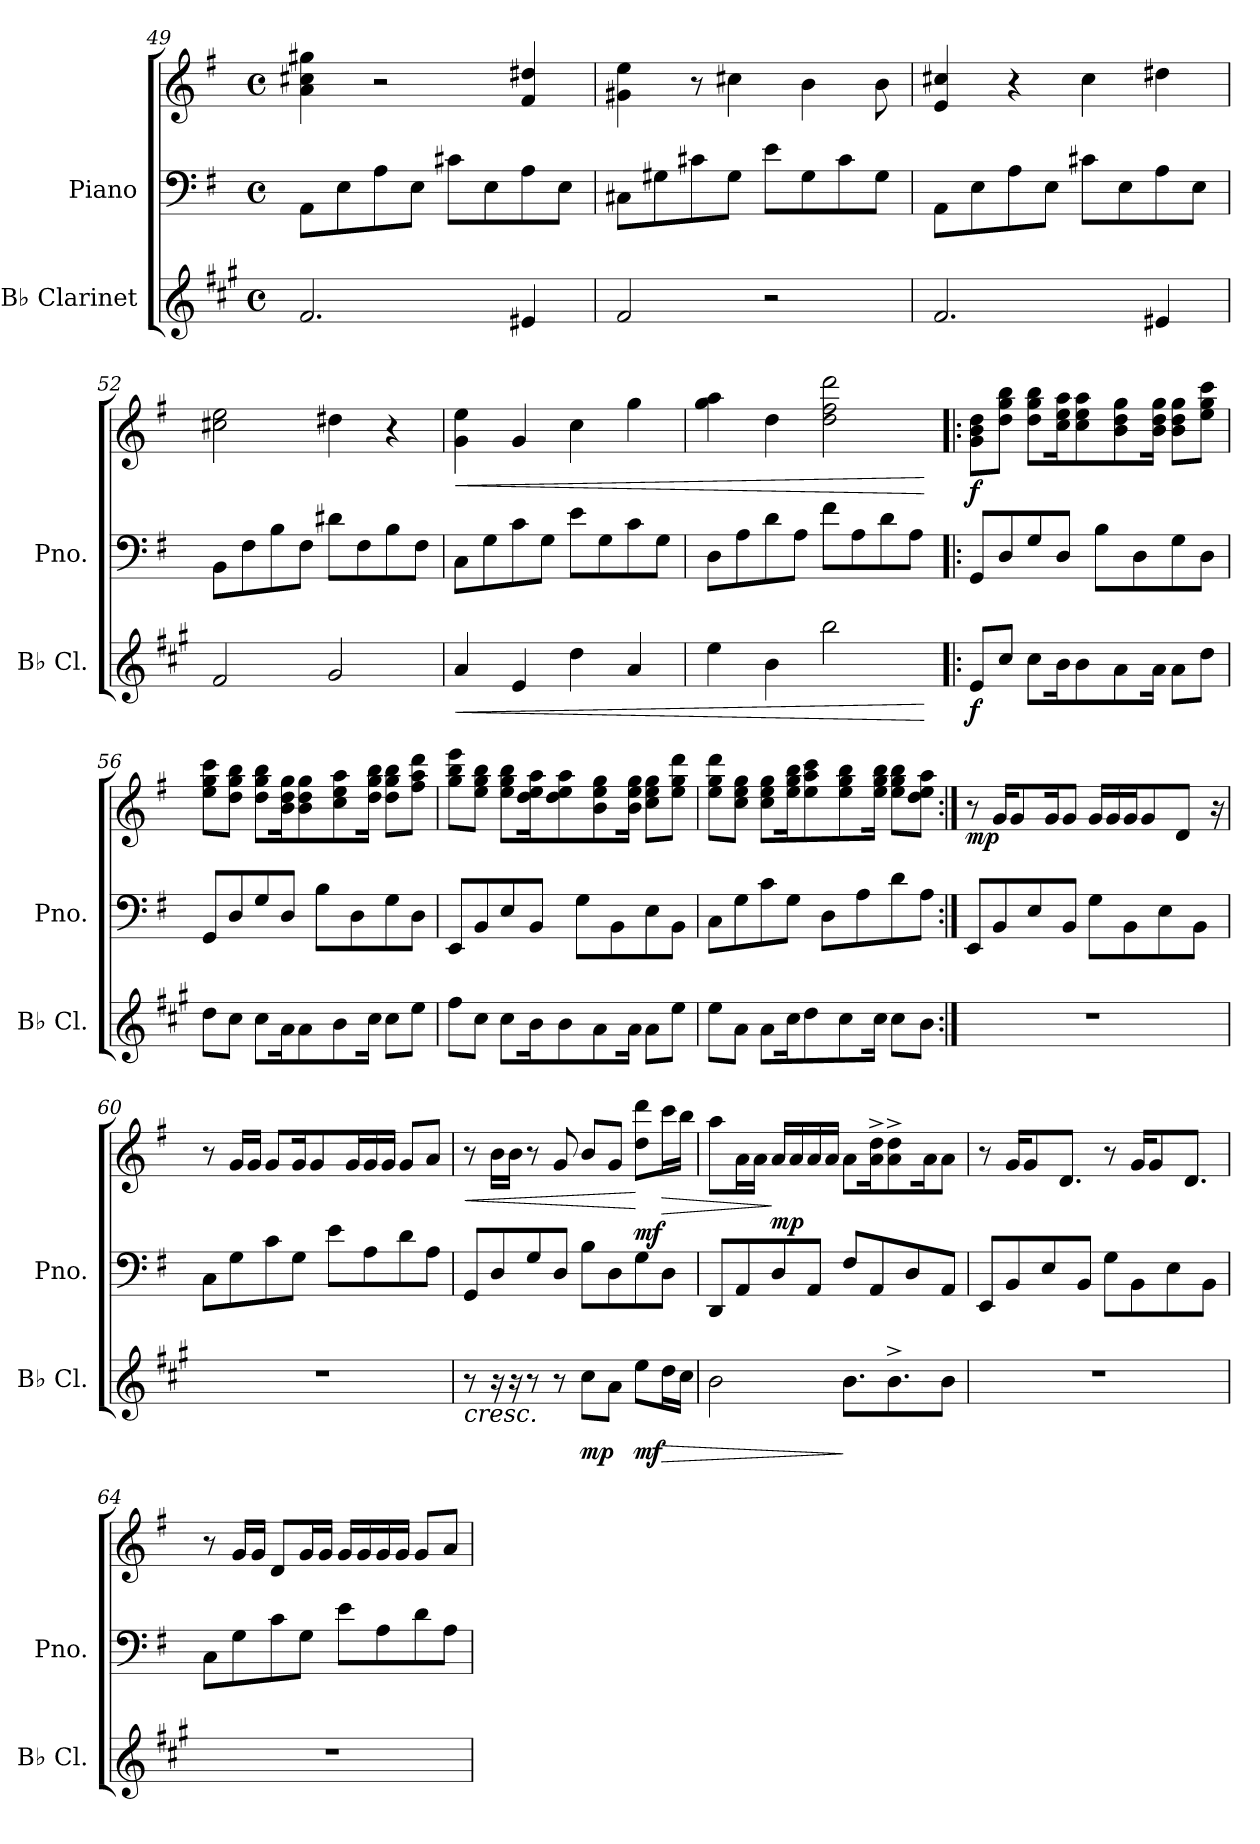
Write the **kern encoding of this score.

**kern	**dynam	**kern	**kern	**dynam
*part2	*part2	*part1	*part1	*part1
*staff3	*staff3	*staff2	*staff1	*staff1/2
*I"B♭ Clarinet	*	*I"Piano	*	*
*I'B♭ Cl.	*	*I'Pno.	*	*
*clefG2	*	*clefF4	*clefG2	*
*ITrd1c2	*	*	*	*
*k[f#]	*	*k[f#]	*k[f#]	*
*M4/4	*	*M4/4	*M4/4	*
*met(c)	*	*met(c)	*met(c)	*
=49	=49	=49	=49	=49
2.e/	.	8AA\L	4a\ 4cc#X\ 4gg#X\	.
.	.	8E\	.	.
.	.	8A\	2r	.
.	.	8E\J	.	.
.	.	8c#X\L	.	.
.	.	8E\	.	.
4d#X/	.	8A\	4f#/ 4dd#X/	.
.	.	8E\J	.	.
=50	=50	=50	=50	=50
2e/	.	8C#X\L	4g#X\ 4ee\	.
.	.	8G#X\	.	.
.	.	8c#X\	8r	.
.	.	8G#\J	4cc#X\	.
2r	.	8e\L	.	.
.	.	8G#\	4b\	.
.	.	8c#\	.	.
.	.	8G#\J	8b\	.
!!LO:LB:g=z
=51	=51	=51	=51	=51
2.e/	.	8AA\L	4e/ 4cc#X/	.
.	.	8E\	.	.
.	.	8A\	4r	.
.	.	8E\J	.	.
.	.	8c#X\L	4cc#\	.
.	.	8E\	.	.
4d#X/	.	8A\	4dd#X\	.
.	.	8E\J	.	.
=52	=52	=52	=52	=52
2e/	.	8BB\L	2cc#X\ 2ee\	.
.	.	8F#\	.	.
.	.	8B\	.	.
.	.	8F#\J	.	.
2f#/	.	8d#X\L	4dd#X\	.
.	.	8F#\	.	.
.	.	8B\	4r	.
.	.	8F#\J	.	.
=53	=53	=53	=53	=53
!	!LO:HP:b	!	!	!LO:HP:b
4g/	<	8C\L	4g\ 4ee\	<
.	.	8G\	.	.
4d/	.	8c\	4g/	.
.	.	8G\J	.	.
4cc\	.	8e\L	4cc\	.
.	.	8G\	.	.
4g/	.	8c\	4gg\	.
.	.	8G\J	.	.
=54	=54	=54	=54	=54
4dd\	.	8D\L	4gg\ 4aa\	.
.	.	8A\	.	.
4a\	.	8d\	4dd\	.
.	.	8A\J	.	.
2aa\	.	8f#\L	2dd\ 2ff#\ 2ddd\	.
.	.	8A\	.	.
.	.	8d\	.	.
.	.	8A\J	.	.
.	[	.	.	[
!!LO:PB:g=z
=55!|:	=55!|:	=55!|:	=55!|:	=55!|:
!	!LO:DY:b	!	!	!LO:DY:b
8d/L	f	8GG/L	8g\ 8b\ 8dd\L	f
8b/J	.	8D/	8dd\ 8gg\ 8bb\J	.
8b\L	.	8G/	8dd\ 8gg\ 8bb\L	.
16a\K	.	8D/J	16cc\ 16ee\ 16aa\K	.
8a\	.	.	8cc\ 8ee\ 8aa\	.
.	.	8B\L	.	.
8g\	.	.	8b\ 8dd\ 8gg\	.
.	.	8D\	.	.
16g\Jk	.	.	16b\ 16dd\ 16gg\Jk	.
8g\L	.	8G\	8b\ 8dd\ 8gg\L	.
8cc\J	.	8D\J	8ee\ 8gg\ 8ccc\J	.
=56	=56	=56	=56	=56
8cc\L	.	8GG/L	8ee\ 8gg\ 8ccc\L	.
8b\J	.	8D/	8dd\ 8gg\ 8bb\J	.
8b\L	.	8G/	8dd\ 8gg\ 8bb\L	.
16g\K	.	8D/J	16b\ 16dd\ 16gg\K	.
8g\	.	.	8b\ 8dd\ 8gg\	.
.	.	8B\L	.	.
8a\	.	.	8cc\ 8ee\ 8aa\	.
.	.	8D\	.	.
16b\Jk	.	.	16dd\ 16gg\ 16bb\Jk	.
8b\L	.	8G\	8dd\ 8gg\ 8bb\L	.
8dd\J	.	8D\J	8ff#\ 8aa\ 8ddd\J	.
=57	=57	=57	=57	=57
8ee\L	.	8EE/L	8gg\ 8bb\ 8eee\L	.
8b\J	.	8BB/	8ee\ 8gg\ 8bb\J	.
8b\L	.	8E/	8ee\ 8gg\ 8bb\L	.
16a\K	.	8BB/J	16dd\ 16ee\ 16aa\K	.
8a\	.	.	8dd\ 8ee\ 8aa\	.
.	.	8G\L	.	.
8g\	.	.	8b\ 8ee\ 8gg\	.
.	.	8BB\	.	.
16g\Jk	.	.	16b\ 16ee\ 16gg\Jk	.
8g\L	.	8E\	8cc\ 8ee\ 8gg\L	.
8dd\J	.	8BB\J	8ee\ 8gg\ 8ddd\J	.
!!LO:LB:g=z
=58	=58	=58	=58	=58
8dd\L	.	8C\L	8ee\ 8gg\ 8ddd\L	.
8g\J	.	8G\	8cc\ 8ee\ 8gg\J	.
8g\L	.	8c\	8cc\ 8ee\ 8gg\L	.
16b\K	.	8G\J	16ee\ 16gg\ 16bb\K	.
8cc\	.	.	8ee\ 8aa\ 8ccc\	.
.	.	8D\L	.	.
8b\	.	.	8ee\ 8gg\ 8bb\	.
.	.	8A\	.	.
16b\Jk	.	.	16ee\ 16gg\ 16bb\Jk	.
8b\L	.	8d\	8ee\ 8gg\ 8bb\L	.
8a\J	.	8A\J	8dd\ 8ee\ 8aa\J	.
=59:|!	=59:|!	=59:|!	=59:|!	=59:|!
!	!	!	!	!LO:DY:b
1r	.	8EE/L	8r	mp
.	.	8BB/	16g/KL	.
.	.	.	8g/	.
.	.	8E/	.	.
.	.	.	16g/K	.
.	.	8BB/J	8g/J	.
.	.	8G\L	16g/LL	.
.	.	.	16g/	.
.	.	8BB\	16g/J	.
.	.	.	8g/	.
.	.	8E\	.	.
.	.	.	8d/J	.
.	.	8BB\J	.	.
.	.	.	16r	.
=60	=60	=60	=60	=60
1r	.	8C\L	8r	.
.	.	8G\	16g/LL	.
.	.	.	16g/JJ	.
.	.	8c\	8g/L	.
.	.	8G\J	16g/K	.
.	.	.	8g/	.
.	.	8e\L	.	.
.	.	.	16g/L	.
.	.	8A\	16g/	.
.	.	.	16g/JJ	.
.	.	8d\	8g/L	.
.	.	8A\J	8a/J	.
!!LO:LB:g=z
=61	=61	=61	=61	=61
!	!LO:HP:b	!	!	!LO:HP:b
8r	<	8GG/L	8r	<
16r	.	8D/	16b\LL	.
16r	.	.	16b\JJ	.
8r	.	8G/	8r	.
8r	.	8D/J	8g/	.
!	!LO:DY:b	!	!	!
8b\L	mp	8B\L	8b/L	.
8g\J	.	8D\	8g/J	.
!	!LO:DY:n=1:b	!	!	!LO:DY:n=1:a=2
8dd\L	[ mf	8G\	8dd\ 8ddd\L	[ mf
!	!LO:HP:b	!	!	!LO:HP:b
16cc\L	>	8D\J	16ccc\L	>
16b\JJ	.	.	16bb\JJ	.
=62	=62	=62	=62	=62
2a\	.	8DD/L	8aa\L	.
.	.	8AA/	16a\L	.
.	.	.	16a\JJ	.
!	!	!	!	!LO:DY:n=1:a=2
.	.	8D/	16a/LL	] mp
.	.	.	16a/	.
.	.	8AA/J	16a/	.
.	.	.	16a/JJ	.
8.a\L	]	8F#/L	8a\L	.
.	.	8AA/	16a\^ 16dd\^K	.
8.a^\	.	.	8a\^ 8dd\^	.
.	.	8D/	.	.
.	.	.	16a\K	.
8a\J	.	8AA/J	8a\J	.
=63	=63	=63	=63	=63
1r	.	8EE/L	8r	.
.	.	8BB/	16g/KL	.
.	.	.	8g/	.
.	.	8E/	.	.
.	.	.	8.d/J	.
.	.	8BB/J	.	.
.	.	8G\L	8r	.
.	.	8BB\	16g/KL	.
.	.	.	8g/	.
.	.	8E\	.	.
.	.	.	8.d/J	.
.	.	8BB\J	.	.
!!LO:LB:g=z
=64	=64	=64	=64	=64
1r	.	8C\L	8r	.
.	.	8G\	16g/LL	.
.	.	.	16g/JJ	.
.	.	8c\	8d/L	.
.	.	8G\J	16g/L	.
.	.	.	16g/JJ	.
.	.	8e\L	16g/LL	.
.	.	.	16g/	.
.	.	8A\	16g/	.
.	.	.	16g/JJ	.
.	.	8d\	8g/L	.
.	.	8A\J	8a/J	.
=	=	=	=	=
*-	*-	*-	*-	*-
